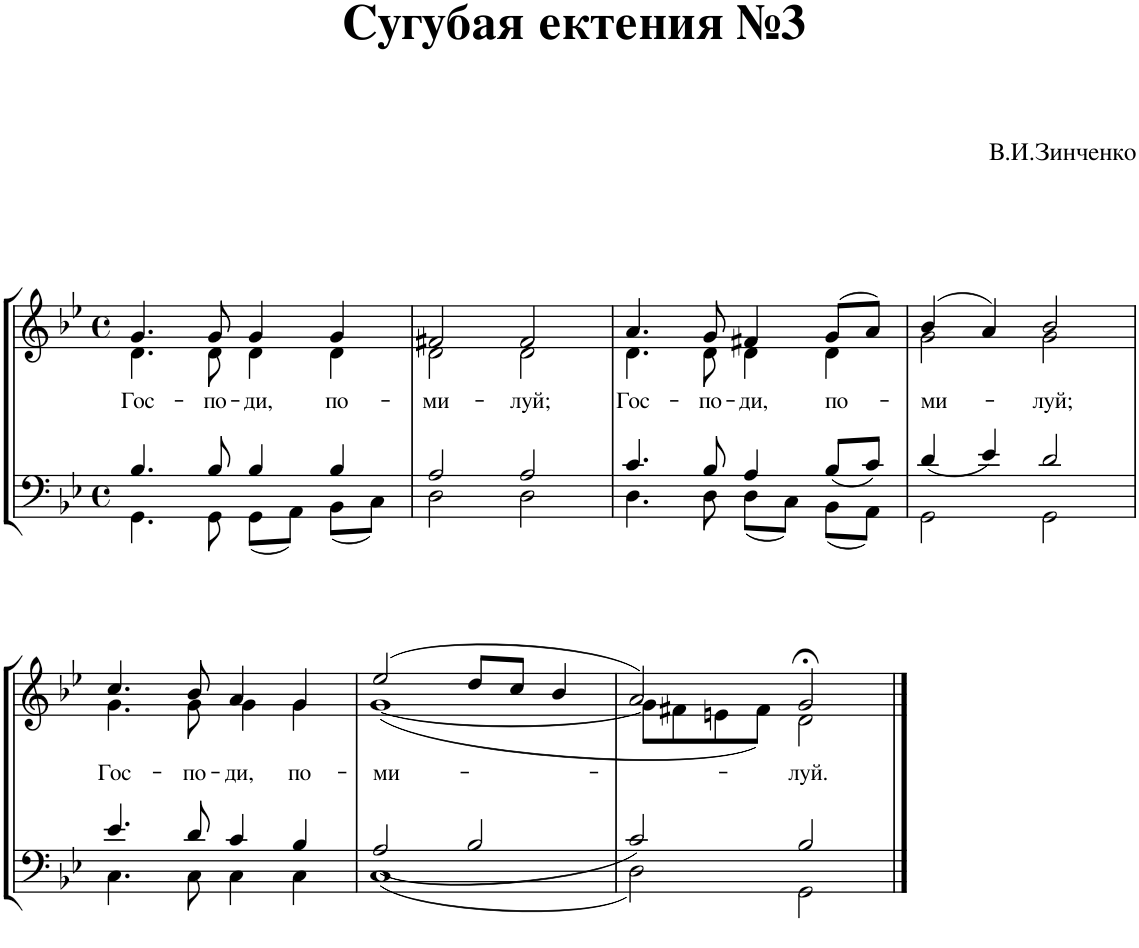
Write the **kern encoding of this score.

**kern	**kern	**text
*part1	*part1	*part1
*staff2	*staff1	*staff1
*I"Piano	*	*
*I'Pno.	*	*
*clefF4	*clefG2	*
*k[b-e-]	*k[b-e-]	*
*M4/4	*M4/4	*
*met(c)	*met(c)	*
=1	=1	=1
*^	*	*
*	*^	*	*
!	!	!	!	!LO:LY:b
*	*	*	*^	*
1ryy	4.B-/	4.GG\	4.g/	4.d\	Гос-
!	!	!	!	!	!LO:LY:b
.	8B-/	8GG\	8g/	8d\	-по-
!	!	!	!	!	!LO:LY:b
.	4B-/	8GG\L	4g/	4d\	-ди,
.	.	8AA\J	.	.	.
!	!	!	!	!	!LO:LY:b
.	4B-/	8BB-\L	4g/	4d\	по-
.	.	8C\J	.	.	.
=2	=2	=2	=2	=2	=2
!	!	!	!	!	!LO:LY:b
1ryy	2A/	2D\	2f#X/	2d\	-ми-
!	!	!	!	!	!LO:LY:b
.	2A/	2D\	2f#/	2d\	-луй;
=3	=3	=3	=3	=3	=3
!	!	!	!	!	!LO:LY:b
1ryy	4.c/	4.D\	4.a/	4.d\	Гос-
!	!	!	!	!	!LO:LY:b
.	8B-/	8D\	8g/	8d\	-по-
!	!	!	!	!	!LO:LY:b
.	4A/	8D\L	4f#X/	4d\	-ди,
.	.	8C\J	.	.	.
!	!	!	!	!	!LO:LY:b
.	8B-/L	8BB-\L	(8g/L	4d\	по-
.	8c/J	8AA\J	8a/J)	.	.
=4	=4	=4	=4	=4	=4
!	!	!	!	!	!LO:LY:b
1ryy	4d/	2GG\	(4b-/	2g\	-ми-
.	4e-/	.	4a/)	.	.
!	!	!	!	!	!LO:LY:b
.	2d/	2GG\	2b-/	2g\	-луй;
!!LO:LB:g=z	!!
=5	=5	=5	=5	=5	=5
!	!	!	!	!	!LO:LY:b
1ryy	4.e-/	4.C\	4.cc/	4.g\	Гос-
!	!	!	!	!	!LO:LY:b
.	8d/	8C\	8b-/	8g\	-по-
!	!	!	!	!	!LO:LY:b
.	4c/	4C\	4a/	4g\	-ди,
!	!	!	!	!	!LO:LY:b
.	4B-/	4C\	4g/	4g\	по-
=6	=6	=6	=6	=6	=6
!	!	!	!	!	!LO:LY:b
1ryy	2A/	1C	(2ee-/	([1g	-ми-
.	2B-/	.	8dd/L	.	.
.	.	.	8cc/J	.	.
.	.	.	4b-/	.	.
=7	=7	=7	=7	=7	=7
1ryy	2c/	2D\	2a/)	8g\L]	.
.	.	.	.	8f#X\	.
.	.	.	.	8en\	.
.	.	.	.	8f#\J)	.
!	!	!	!	!	!LO:LY:b
.	2B-/	2GG\	2g;</	2d\	-луй.
*v	*v	*v	*	*	*
*	*v	*v	*
==	==	==
*-	*-	*-
